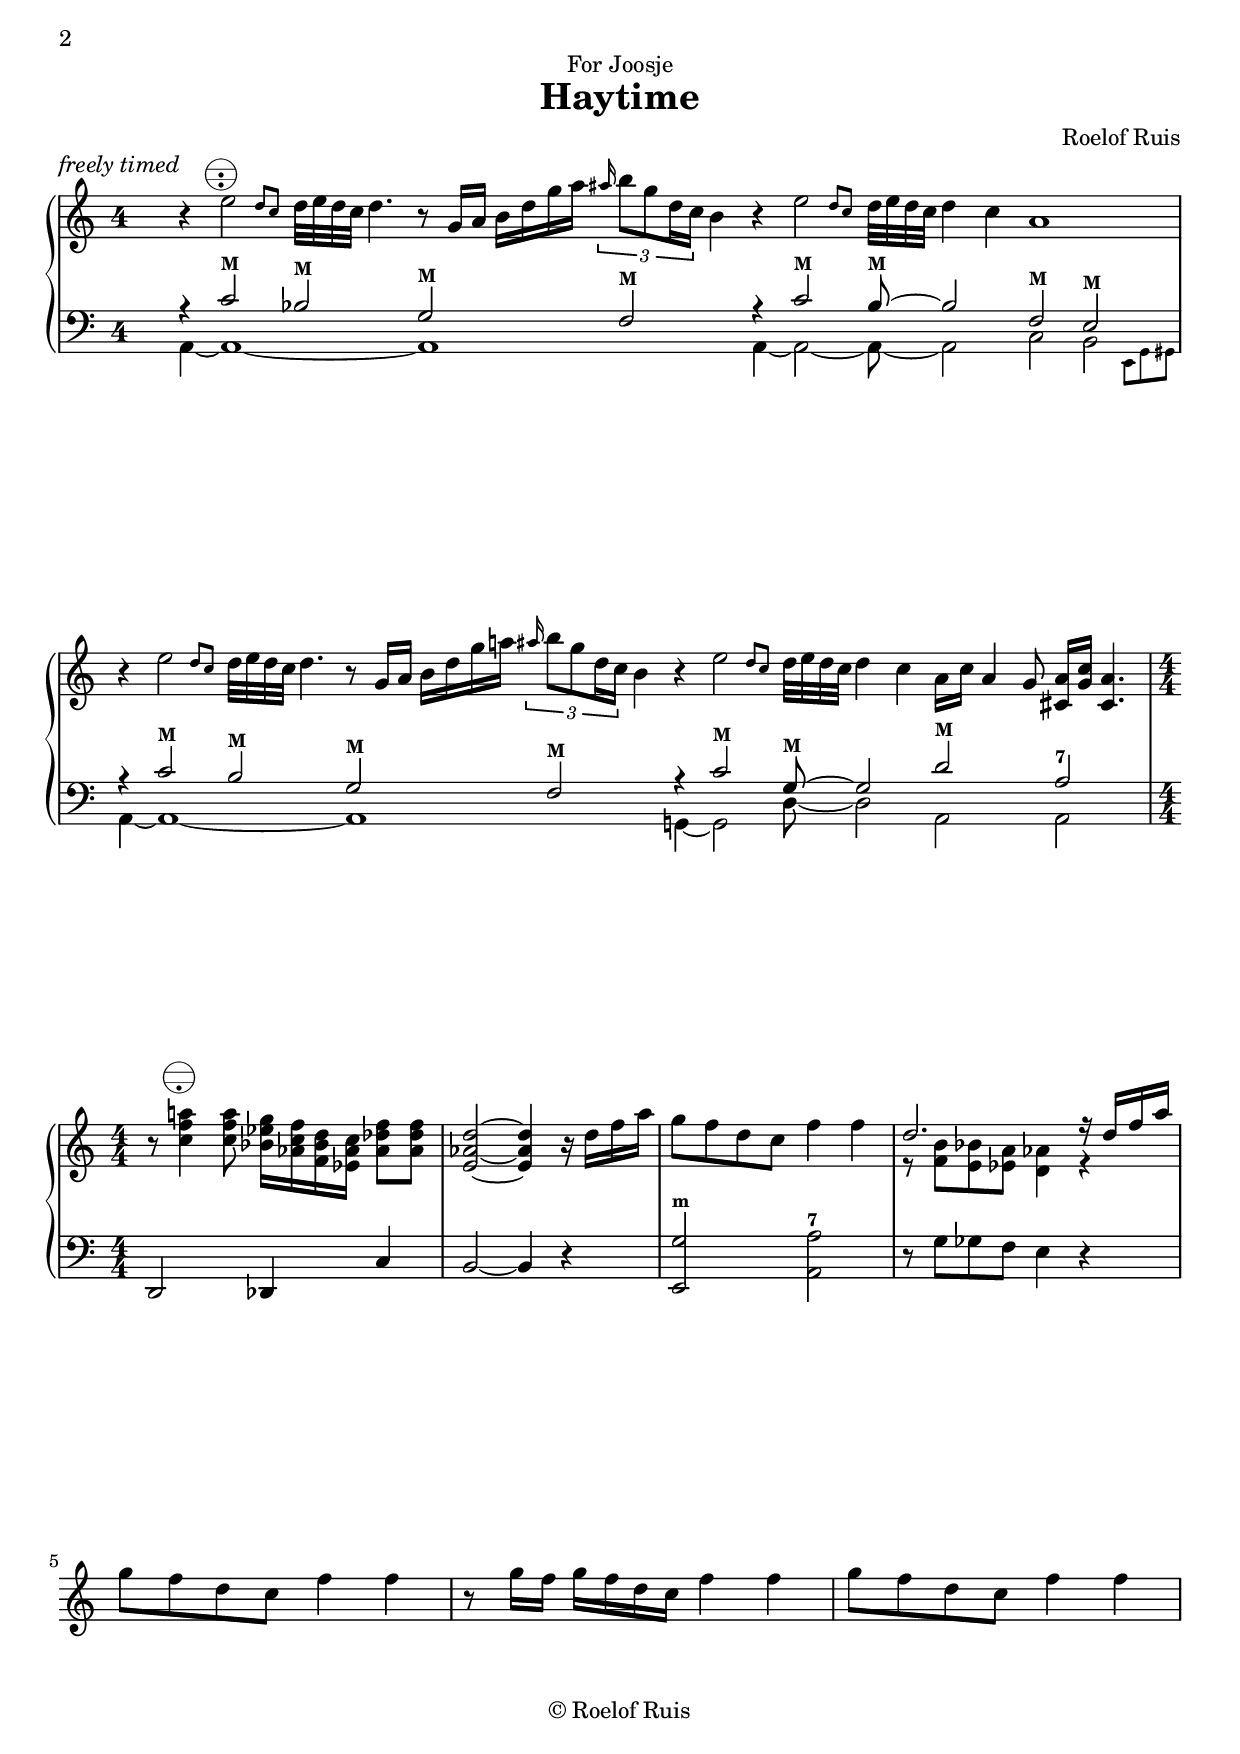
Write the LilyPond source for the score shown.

\version "2.20.0"

\version "2.20.0"

% ---- Bellows ----
out = ^\markup { \musicglyph #"accordion.pull" }
in = ^\markup { \musicglyph #"accordion.push" }

outsub = _\markup { \musicglyph #"accordion.pull" }
insub = _\markup { \musicglyph #"accordion.push" }

% ---- Basses ----
mj = ^\markup { \bold \magnify #0.8 { \roman M } }
mn = ^\markup { \bold \magnify #0.8 { \roman m } }
spt = ^\markup { \bold \magnify #0.8 { \roman 7 } }
vsp = ^\markup { \bold \magnify #0.8 { \roman v7 } }

bbass = _\markup {\box {\bold{BB}}}
sbass = _\markup {\box {\bold{SB}}}

% ---- Registers ----

eightva = \markup {\italic \translate #'(1.8 . 0) \raise #2 \magnify #0.8 {"8va"}}
loco    = \markup {\italic \translate #'(1.8 . 0) \raise #2 \magnify #0.8 {"loco"}}

dot = \markup {
  \musicglyph #"accordion.dot"
}

freebass = \markup {
  \musicglyph #"accordion.freebass"
}

discant = \markup {
  \musicglyph #"accordion.discant"
}

fbregz = ^\markup {
  \whiteout
  \combine
  \freebass
  \raise #0.5 \dot
}

fbrega = ^\markup {
  \whiteout
  \combine
  \freebass
  \raise #1.5 \dot
}

regz = ^\markup {
  \whiteout
  \combine
  \discant
  \raise #0.5 \dot
}

regez = ^\markup {
  \whiteout
  \combine
  \discant
    \combine
    \raise #0.5 \dot
    \eightva
}

rega = ^\markup {
  \whiteout
  \combine
  \discant
  \raise #1.5 \dot
}

regac = ^\markup {
  \whiteout
  \combine
  \discant
  \translate #'(-1 . 0) \raise #1.5 \dot
}

regzdba = ^\markup {
  \whiteout
  \combine
  \discant
  \combine
    \raise #0.5 \dot
    \combine
      \raise #1.5 \dot
      \translate #'(-1 . 0) \raise #1.5 \dot
}

regdbav = ^\markup {
  \whiteout
  \combine
  \discant
  \combine
    \raise #2.5 \dot
    \combine
      \raise #1.5 \dot
      \translate #'(-1 . 0) \raise #1.5 \dot
}

regav = ^\markup {
  \whiteout
  \combine
  \discant
  \combine
    \raise #2.5 \dot
    \raise #1.5 \dot
}

regdbaz = ^\markup {
  \whiteout
  \combine
  \discant
  \combine
    \raise #0.5 \dot
    \combine
      \raise #1.5 \dot
      \translate #'(-1 . 0) \raise #1.5 \dot
}

regdba = ^\markup {
  \whiteout
  \combine
  \discant
  \combine
    \raise #1.5 \dot
    \translate #'(-1 . 0) \raise #1.5 \dot
}

regza = ^\markup {
  \whiteout
  \combine
  \discant
  \combine
    \raise #0.5 \dot
    \raise #1.5 \dot
}

regeza = ^\markup {
  \whiteout
  \combine
  \discant
  \combine
    \raise #0.5 \dot
    \combine
      \raise #1.5 \dot
      \eightva
}

regzv = ^\markup {
  \whiteout
  \combine
  \discant
  \combine
    \raise #0.5 \dot
    \raise #2.5 \dot
}

regzav = ^\markup {
  \whiteout
  \combine
  \discant
  \combine
    \raise #2.5 \dot
    \combine
      \raise #1.5 \dot
      \raise #0.5 \dot
}

regezv = ^\markup {
  \whiteout
  \combine
  \discant
  \combine
    \raise #0.5 \dot
    \combine
      \raise #2.5 \dot
      \eightva
}

regzacv = ^\markup {
  \whiteout
  \combine
  \discant
  \combine
    \raise #2.5 \dot
    \combine
      \translate #'(-1 . 0) \raise #1.5 \dot
      \raise #0.5 \dot
}

regzacvl = ^\markup {
  \whiteout
  \combine
  \discant
  \combine
    \raise #2.5 \dot
    \combine
      \translate #'(-1 . 0) \raise #1.5 \dot
      \combine
        \raise # 0.5 \dot
        \loco
}

regzdbav = ^\markup {
  \whiteout
  \combine
  \discant
  \combine
    \raise #2.5 \dot
    \combine
      \raise #1.5 \dot
      \combine
      \translate #'(-1 . 0) \raise #1.5 \dot
      \raise #0.5 \dot
}









% ---- Other functionality ----

simile = \markup "simile"
subp = _\markup{ \italic sub \dynamic p }


options = {
  \numericTimeSignature
  \time 4/4
  \key c \major
}

staffRight = {
  \options
  \clef treble
  
  \once \override Staff.TimeSignature.style = #'single-digit
  \time 4/4
  
  \relative c'' {
    \cadenzaOn
    r4^\markup { \halign #1 \italic "freely timed" } \afterGrace e2\regza { d8[ c] } d32[ e d c] d4.
    r8 g,16[ a] b[ d g a] \times 2/3 { \grace { ais16 } b8[ g d16 c] } b4
    r4 \afterGrace e2 { d8[ c] } d32[ e d c] d4 c
    a1
    \bar "|"
    r4 \afterGrace e'2 { d8[ c] } d32[ e d c] d4.
    r8 g,16[ a] b[ d g a] \times 2/3 { \grace { ais16 } b8[ g d16 c] } b4
    
    r4 \afterGrace e2 { d8[ c] } d32[ e d c] d4 c
    a16[ c] a4 g8 
    <a cis,>16[ <c g>] <a cis,>4.
    \cadenzaOff
    \bar "|"
    \break
    \time 4/4

    r8 <a' f c>4\regz <a f c>8 <g es bes>16 <f c as> <d bes f> <c as es> <f des as>8 <f des as> |
    <d~ as~ e~>2 <d as e>4 r16 d16 f a 
    g8 f d c f4 f |
    << { d2. r16 d f a } \\ { r8 <b, f> <bes e,> <a es> <as d,>4  r4 } >>
    g'8 f d c f4 f |
    r8 g16 f g f d c f4 f | 
    g8 f d c f4 f | 
   
  } 
  
}

staffLeft = {
  \options
  \clef bass

  \once \override Staff.TimeSignature.style = #'single-digit
  \time 4/4

  \cadenzaOn
  << 
    { 
      r4 c'2\mj bes2\mj
      g2\mj f2\mj
      r4 c'2\mj bes8~\mj bes2
      f2\mj e2\mj
      \bar "|"
      r4 c'2\mj bes2\mj
      g2\mj f2\mj
      r4 c'2\mj
      g8~\mj g2 d'2\mj
      a2\spt
    } 
    \\ 
    { 
      a,4~
      a,1~ 
      a,
      a,4~
      a,2~ a,8~ a,2
      c2 b,2
      \grace { e,8 g, gis, } a,4~
      a,1~
      a,1
      g,4~
      g,2
      d8~ d2
      a,2
      a,2
    }
  >>
  \cadenzaOff
  \bar "|"
  \time 4/4
  
  d,2 des,4 c |
  b,2~ b,4 r4 |
  <e, g>2\mn <a, a>\spt |
  r8 g ges f e4 r4 |

}

dynamicsStaff = \new Dynamics {
  \time 4/4

  % add dynamics
}

\book {
  \header {
    title = "Haytime"
    composer = "Roelof Ruis"
    dedication = "For Joosje"
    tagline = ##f
    instrumentName = "Accordion solo"
    year = "2018"
    description = ""
    info = "For Standard Bass - Difficulty: Hard"
    permission = "Licensed under the Creative Commons Attribution-NoDerivatives 4.0 International License."
    projecturl = "https://github.com/RoelofRuis/free-sheets"
    version = "April 2022"
  }

  \paper {
    max-systems-per-page = 6
    %min-systems-per-page = 5
    indent = 0.0
    %ragged-last-bottom = ##f
    print-all-headers = ##t
    
    bookTitleMarkup = \markup {
      \column {
        \vspace #2
        \fill-line { \fontsize #2 \fromproperty #'header:dedication }
        \vspace #1
        \fill-line { \fontsize #8 \fromproperty #'header:title }
        \vspace #2
        \fill-line { \fontsize #6 \italic \fromproperty #'header:composer }
        \vspace #.5
        \fill-line { \fontsize #2 \fromproperty #'header:year }
        \vspace #3
        \fill-line { \fontsize #4 \fromproperty #'header:instrumentName }
        \vspace #10
        \override #'(line-width . 55)
        \fontsize #1
        \justify-field #'header:description
        \vspace #1
        \fontsize #1
        \justify-field #'header:info
        \vspace #4
        \override #'(line-width . 55)
        \fontsize #1
        \justify-field #'header:permission
        \vspace #1
        \vspace #14
        \justify { \char ##x00A9 Roelof Ruis \concat { " - Version " \fromproperty #'header:version } }
        \typewriter { \fromproperty #'header:projecturl }
      }
    }
    
    oddFooterMarkup = \markup {
      \fill-line {
        \center-column {
          \on-the-fly #part-first-page ""
          \on-the-fly #not-first-page \line { \char ##x00A9 Roelof Ruis }
        }
      }
    }  
  }

  \score {
    \header {
      breakbefore = ##t
    }

    \new PianoStaff <<
      \new Staff = "right" \with {midiInstrument = "bright acoustic"} \staffRight
      \dynamicsStaff
      \new Staff = "left" \with {midiInstrument = "bright acoustic"} \staffLeft
    >>

    \layout {}
    
    \midi {}
  }
}
